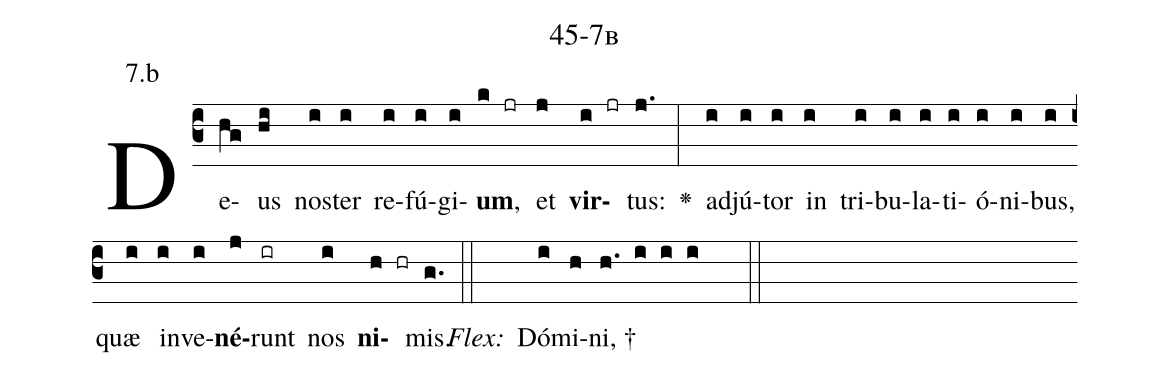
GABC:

name: 45-7b;
annotation: 7.b;
%%
(c3)De(hg)us(hi) nos(i)ter(i) re(i)fú(i)gi(i)<b>um</b>,(k jr) et(j) <b>vir</b>(i jr)tus:(j.) <v>\greheightstar</v>(:) ad(i)jú(i)tor(i) in(i) tri(i)bu(i)la(i)ti(i)ó(i)ni(i)bus,(i) quæ(i) in(i)ve(i)<b>né</b>(j)runt(ir) nos(i) <b>ni</b>(h hr)mis.(g.) (::)
<i>Flex:</i>()  Dó(i)mi(h)ni, †(h. i i i  ::)

%E(i) u(i) o(j) u(i) a(h) e.(g.) (::)
